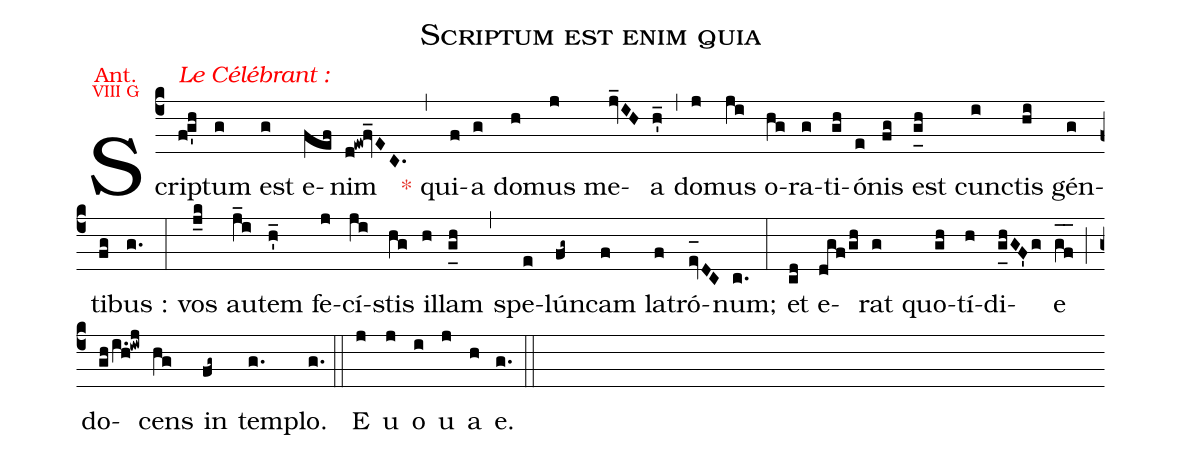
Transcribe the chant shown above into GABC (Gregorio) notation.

name:Scriptum est enim quia;
office-part:Antiphona;
annotation: {\color{red}\footnotesize Ant.};
annotation: {\color{red}\scriptsize VIII G};
%%
(c4) Scri<alt>{\textcolor{red}{Le Célébrant :}}</alt>(fg'h)ptum(g) est(g) e(fef)nim(d!ew!fv_EC.) (,) <c>*</c> qui(f)a(g) do(h)mus(j) me(jv_IH)a(h'_) (,) do(j)mus(ji) o(hg)ra(g)ti(gh)ó(e)nis(fg) est(g_[uh:l]h) cun(i)ctis(hi) gén(g)ti(fg)bus :(g.) (:) vos(j_k) au(j_i)tem(h'_) fe(j)cí(ji)stis(hg) il(h)lam(g_[uh:l]h) (,) spe(e)lún(fg~)cam(f) la(f)tró(ev_[oh:h]DC)num;(c.) (:) et(cd) e(dgf/gh)rat(g) quo(gh)tí(h)di(g_[uh:l]hGF'g)e(g_[oh:h]f_[oh:h]) (;) do(gh/i.h!iwj)cens(hg) in(fg~) tem(g.)plo.(g.) (::) <eu>E(j) u(j) o(i) u(j) a(h) e.</eu>(g.) (::)
